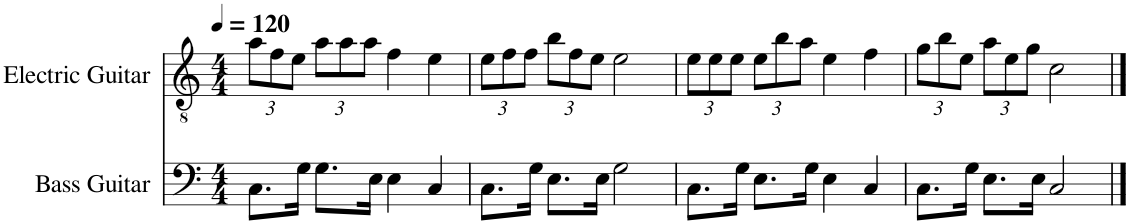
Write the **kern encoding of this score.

**kern	**kern
*part2	*part1
*staff2	*staff1
*I"Bass Guitar	*I"Electric Guitar
*I'B. Guit.	*I'El. Guit.
*clefF4	*clefGv2
*Trd7c12	*
*k[]	*k[]
*M4/4	*M4/4
*	*Xbrackettup
=1	=1
8.C\L	12a\L
.	12f\
.	12e\J
16G\Jk	.
8.G\L	12a\L
.	12a\
.	12a\J
16E\Jk	.
4E\	4f\
4C/	4e\
=2	=2
8.C\L	12e\L
.	12f\
.	12f\J
16G\Jk	.
8.E\L	12b\L
.	12f\
.	12e\J
16E\Jk	.
2G\	2e\
=3	=3
8.C\L	12e\L
.	12e\
.	12e\J
16G\Jk	.
8.E\L	12e\L
.	12b\
.	12a\J
16G\Jk	.
4E\	4e\
4C/	4f\
=4	=4
8.C\L	12g\L
.	12b\
.	12e\J
16G\Jk	.
8.E\L	12a\L
.	12e\
.	12g\J
16E\Jk	.
2C/	2c\
==	==
*-	*-
